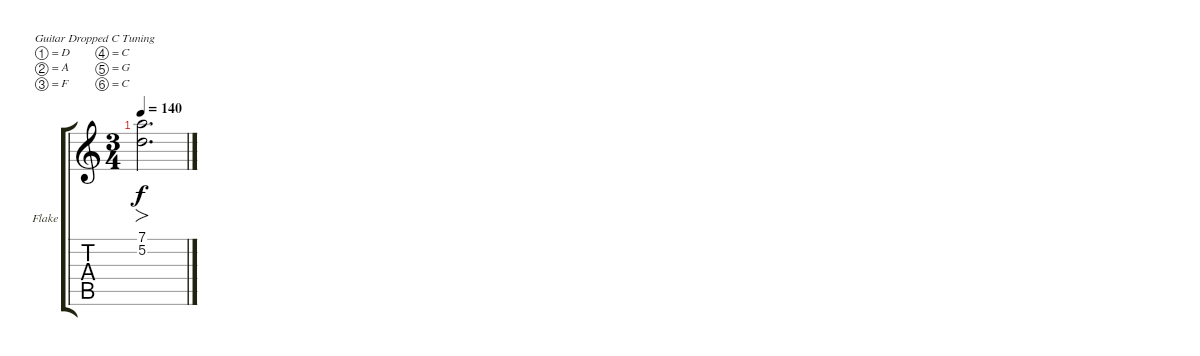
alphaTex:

\bracketExtendMode groupsimilarinstruments
\firstSystemTrackNameOrientation horizontal
\otherSystemsTrackNameOrientation horizontal
\track ("Christian \"Flake\" Lorenz" "Flake") {instrument electricguitarclean}
\staff {score tabs}
\tuning (D4 A3 F3 C3 G2 C2)
\ts (3 4)
\tempo 140
\clef g2
\ks c
(5.2{t} 7.1{t}).2{fo d dy f}
